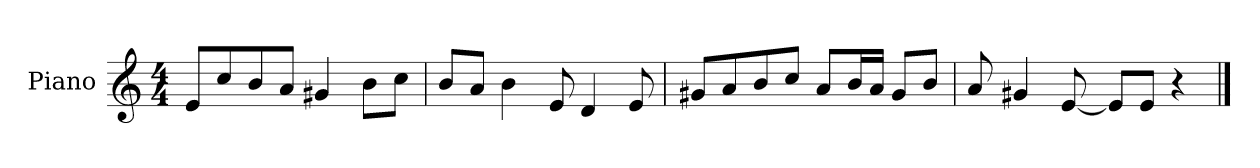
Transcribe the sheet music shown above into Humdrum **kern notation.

**kern
*part1
*staff1
*I"Piano
*I'P-no
*clefG2
*k[]
*M4/4
*MM90
=1
8e/L
8cc/
8b/
8a/J
4g#X/
8b\L
8cc\J
=2
8b/L
8a/J
4b\
8e/
4d/
8e/
=3
8g#X/L
8a/
8b/
8cc/J
8a/L
16b/L
16a/JJ
8g#/L
8b/J
=4
8a/
4g#X/
[8e/
8e/L]
8e/J
4r
==
*-
